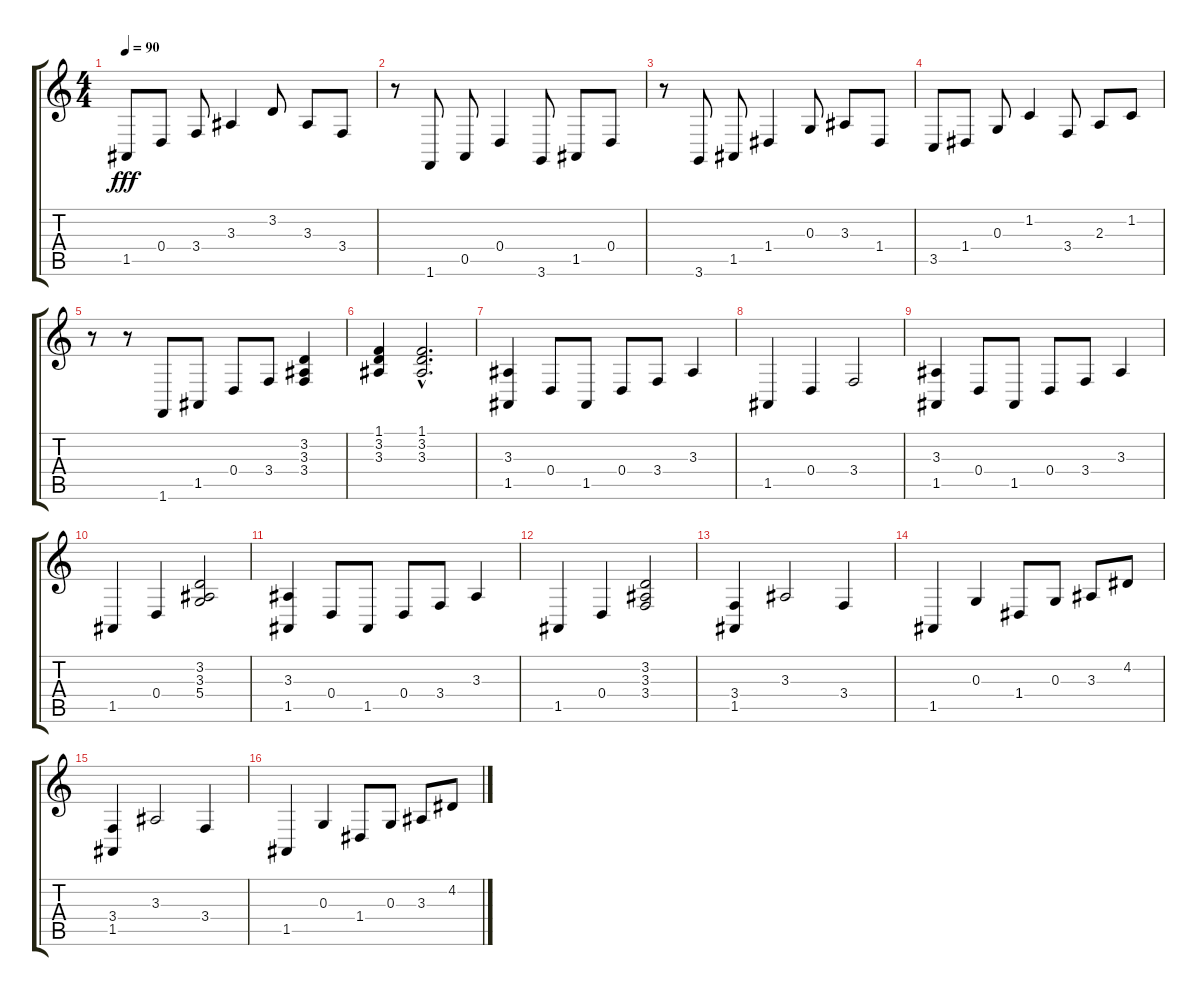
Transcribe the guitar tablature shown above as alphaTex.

\track "" {instrument musicbox}
\staff {score tabs}
\tuning (E4 B3 G3 D3 A2 E2) {hide}
\ts (4 4)
\tempo 90
\clef g2
\ks c
1.5.8{dy fff} 0.4.8 3.4.8 3.3.4 3.2.8 3.3.8 3.4.8 |
r.8 1.6.8 0.5.8 0.4.4 3.6.8 1.5.8 0.4.8 |
r.8 3.6.8 1.5.8 1.4.4 0.3.8 3.3.8 1.4.8 |
3.5.8 1.4.8 0.3.8 1.2.4 3.4.8 2.3.8 1.2.8 |
r.8 r.8 1.6.8 1.5.8 0.4.8 3.4.8 (3.2 3.3 3.4).4 |
(1.1 3.2 3.3).4 (1.1{hac} 3.2{hac} 3.3{hac}).2{d} |
(3.3 1.5).4 0.4.8 1.5.8 0.4.8 3.4.8 3.3.4 |
1.5.4 0.4.4 3.4.2 |
(3.3 1.5).4 0.4.8 1.5.8 0.4.8 3.4.8 3.3.4 |
1.5.4 0.4.4 (3.2 3.3 5.4).2 |
(3.3 1.5).4 0.4.8 1.5.8 0.4.8 3.4.8 3.3.4 |
1.5.4 0.4.4 (3.2 3.3 3.4).2 |
(3.4 1.5).4 3.3.2 3.4.4 |
1.5.4 0.3.4 1.4.8 0.3.8 3.3.8 4.2.8 |
(3.4 1.5).4 3.3.2 3.4.4 |
1.5.4 0.3.4 1.4.8 0.3.8 3.3.8 4.2.8
